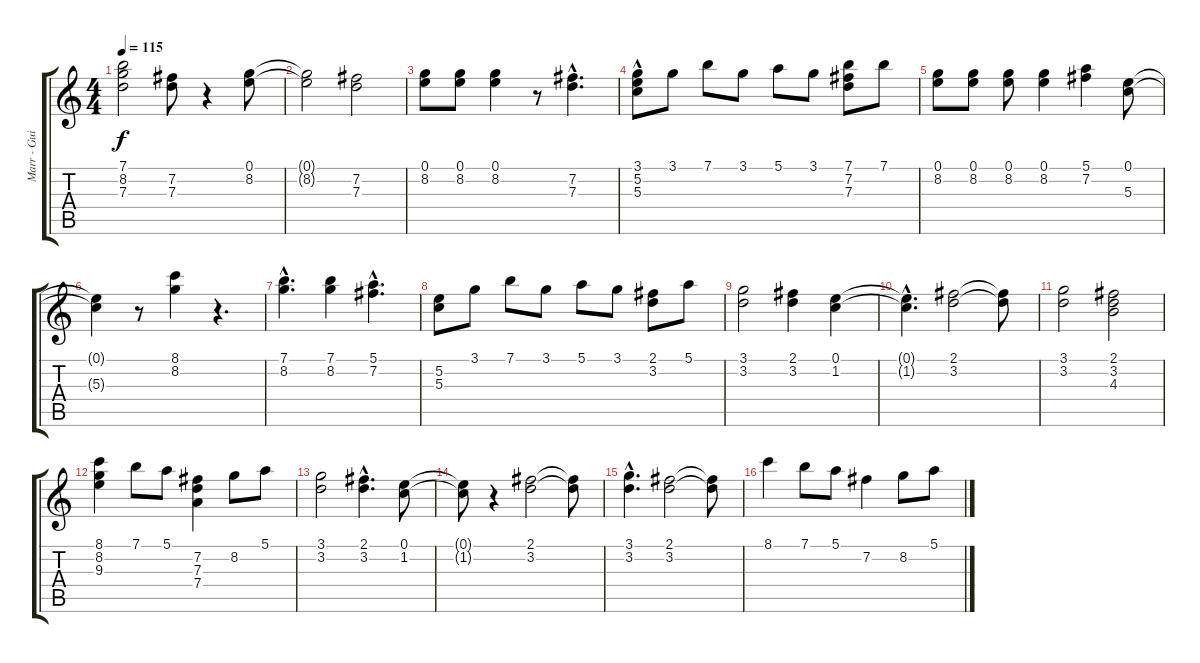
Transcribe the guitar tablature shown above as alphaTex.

\track ("Marr - Guitar" "Marr - Gui") {instrument acousticguitarsteel}
\staff {score tabs}
\tuning (E4 B3 G3 D3 A2 E2) {hide}
\ts (4 4)
\tempo 115
\clef g2
\ks c
(7.1 8.2 7.3).2{dy f} (7.2 7.3).8 r.4 (0.1 8.2).8 |
(0.1{t} 8.2{t}).2 (7.2 7.3).2 |
(0.1 8.2).8 (0.1 8.2).8 (0.1 8.2).4 r.8 (7.2{hac} 7.3{hac}).4{d} |
(3.1 5.2{hac} 5.3{hac}).8 3.1.8 7.1.8 3.1.8 5.1.8 3.1.8 (7.1 7.2 7.3).8 7.1.8 |
(0.1 8.2).8 (0.1 8.2).8 (0.1 8.2).8 (0.1 8.2).4 (5.1 7.2).4 (0.1 5.3).8 |
(0.1{t} 5.3{t}).4 r.8 (8.1 8.2).4 r.4{d} |
(7.1{hac} 8.2{hac}).4{d} (7.1 8.2).4 (5.1{hac} 7.2{hac}).4{d} |
(5.2 5.3).8 3.1.8 7.1.8 3.1.8 5.1.8 3.1.8 (2.1 3.2).8 5.1.8 |
(3.1 3.2).2 (2.1 3.2).4 (0.1 1.2).4 |
(0.1{hac t} 1.2{hac t}).4{d} (2.1 3.2).2 (2.1{t} 3.2{t}).8 |
(3.1 3.2).2 (2.1 3.2 4.3).2 |
(8.1 8.2 9.3).4 7.1.8 5.1.8 (7.2 7.3 7.4).4 8.2.8 5.1.8 |
(3.1 3.2).2 (2.1{hac} 3.2{hac}).4{d} (0.1 1.2).8 |
(0.1{t} 1.2{t}).8 r.4 (2.1 3.2).2 (2.1{t} 3.2{t}).8 |
(3.1{hac} 3.2{hac}).4{d} (2.1 3.2).2 (2.1{t} 3.2{t}).8 |
8.1.4 7.1.8 5.1.8 7.2.4 8.2.8 5.1.8
